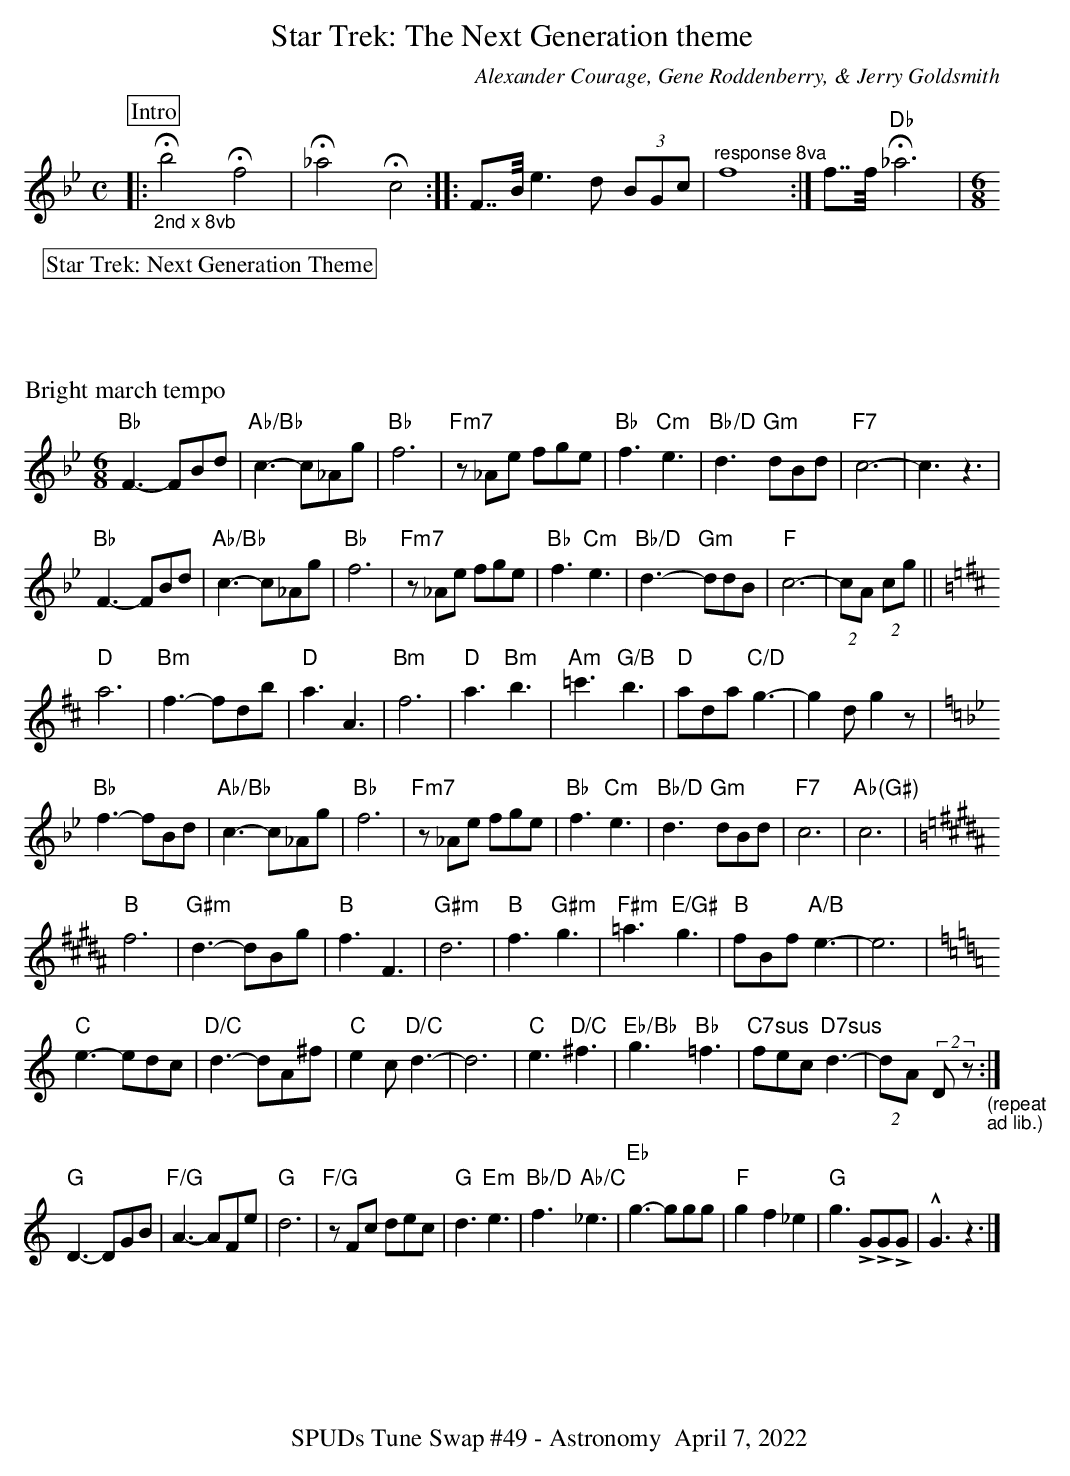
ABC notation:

X:1
T: Star Trek: The Next Generation theme
C: Alexander Courage, Gene Roddenberry, & Jerry Goldsmith
M: C
L: 1/8
K: Bb
P:Intro
|: "_2nd x 8vb"Hb4 Hf4 | H_a4 Hc4 :| \
|: F>>B e3d (3BGc | "^response 8va"f8 :| \
f>>f "Db"H_a6 | [M:6/8] [|]
P:Star Trek: Next Generation Theme
%%text Bright march tempo
M:6/8
L:1/8
Q:3/8=120
"Bb"F3- FBd | "Ab/Bb"c3- c_Ag | "Bb"f6 | "Fm7"z_Ae fge | \
"Bb"f3 "Cm"e3 | "Bb/D"d3 "Gm"dBd | "F7"c6- | c3z3 |
"Bb"F3- FBd | "Ab/Bb"c3- c_Ag | "Bb"f6 | "Fm7"z_Ae fge | \
"Bb"f3 "Cm"e3 | "Bb/D"d3- "Gm"ddB | "F"c6- | (2cA (2cg ||
K:D
"D"a6 | "Bm"f3- fdb | "D"a3A3 | "Bm"f6 | \
"D"a3"Bm"b3 | "Am"=c'3"G/B"b3 | "D"ada "C/D"g3- | g2d g2z |
K:Bb
"Bb"f3-fBd | "Ab/Bb"c3- c_Ag | "Bb"f6 | "Fm7"z_Ae fge | \
"Bb"f3 "Cm"e3 | "Bb/D"d3 "Gm"dBd | "F7"c6 | "Ab(G#)"c6 |
K:B
"B"f6 | "G#m"d3-dBg | "B"f3F3 | "G#m"d6 | \
"B"f3"G#m"g3 | "F#m"=a3 "E/G#"g3 | "B"fBf "A/B"e3- | e6 |
K:C
"C"e3-edc | "D/C"d3-dA^f | "C"e2c "D/C"d3- | d6 | \
"C"e3"D/C"^f3 | "Eb/Bb"g3"Bb"=f3 | "C7sus"fec "D7sus"d3- | (2dA (2Dz "_(repeat;ad lib.)":|
"G"D3-DGB | "F/G"A3-AFe | "G"d6 | "F/G"zFc dec | "G"d3"Em"e3 | "Bb/D"f3 "Ab/C"_e3 | \
"Eb"g3-ggg | "F"g2f2_e2 | \
"G"g3LGLGLG | !marcato!G3 z3 |]
